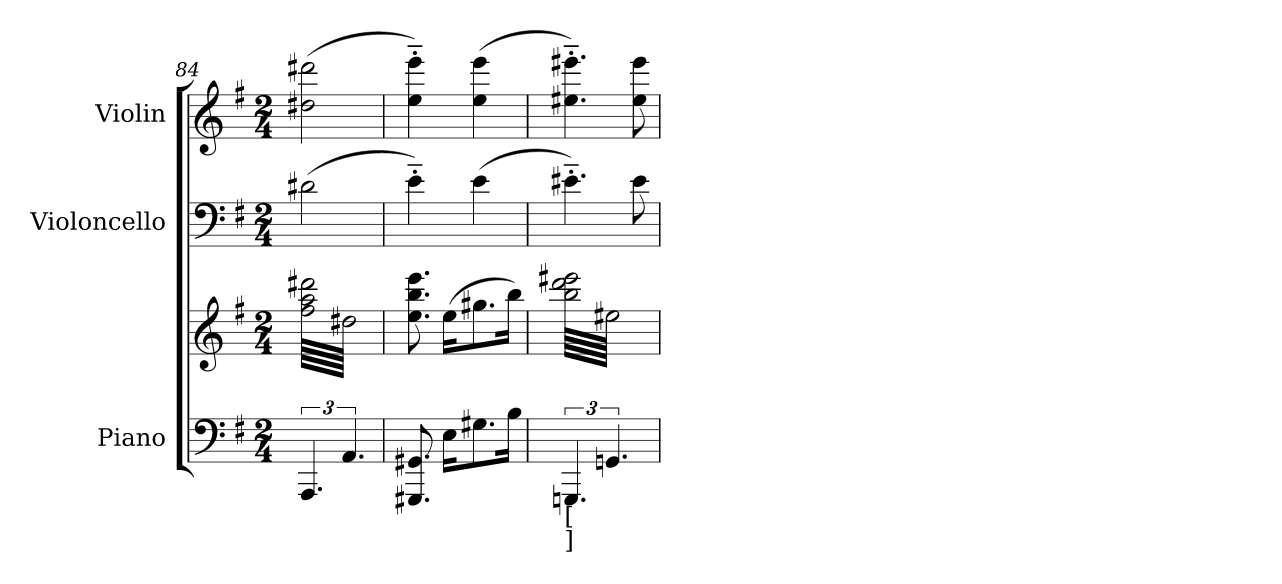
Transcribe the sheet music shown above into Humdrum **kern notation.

**kern	**kern	**kern	**kern
*part3	*part3	*part2	*part1
*staff4	*staff3	*staff2	*staff1
*I"Piano	*	*I"Violoncello	*I"Violin
*I'Pno.	*	*I'Vc.	*I'Vln.
*clefF4	*clefG2	*clefF4	*clefG2
*k[f#]	*k[f#]	*k[f#]	*k[f#]
*M2/4	*M2/4	*M2/4	*M2/4
=84	=84	=84	=84
*	*tremolo	*	*
6.AAA/	64ff#\ 64aa\ 64ddd#X\LLLL	(2d#X\	(2dd#X\ 2ddd#X\
.	64dd#X\	.	.
.	64ff#\ 64aa\ 64ddd#X\	.	.
.	64dd#X\	.	.
.	64ff#\ 64aa\ 64ddd#X\	.	.
.	64dd#X\	.	.
.	64ff#\ 64aa\ 64ddd#X\	.	.
.	64dd#X\	.	.
.	64ff#\ 64aa\ 64ddd#X\	.	.
.	64dd#X\	.	.
.	64ff#\ 64aa\ 64ddd#X\	.	.
.	64dd#X\	.	.
.	64ff#\ 64aa\ 64ddd#X\	.	.
.	64dd#X\	.	.
.	64ff#\ 64aa\ 64ddd#X\	.	.
.	64dd#X\	.	.
6.AA/	64ff#\ 64aa\ 64ddd#X\	.	.
.	64dd#X\	.	.
.	64ff#\ 64aa\ 64ddd#X\	.	.
.	64dd#X\	.	.
.	64ff#\ 64aa\ 64ddd#X\	.	.
.	64dd#X\	.	.
.	64ff#\ 64aa\ 64ddd#X\	.	.
.	64dd#X\	.	.
.	64ff#\ 64aa\ 64ddd#X\	.	.
.	64dd#X\	.	.
.	64ff#\ 64aa\ 64ddd#X\	.	.
.	64dd#X\	.	.
.	64ff#\ 64aa\ 64ddd#X\	.	.
.	64dd#X\	.	.
.	64ff#\ 64aa\ 64ddd#X\	.	.
.	64dd#X\JJJJ	.	.
*	*Xtremolo	*	*
=85	=85	=85	=85
8.GGG#X/ 8.GG#X/	8.ee\ 8.bb\ 8.eee\	4e'~\)	4ee\'~ 4eee\'~)
.	.	.	.
.	.	.	.
.	.	.	.
.	.	.	.
.	.	.	.
.	.	.	.
.	.	.	.
.	.	.	.
.	.	.	.
.	.	.	.
.	.	.	.
16E\KL	(16ee\KL	.	.
.	.	.	.
.	.	.	.
.	.	.	.
8.G#X\	8.gg#X\	(4e\	(4ee\ 4eee\
16B\Jk	16bb\Jk)	.	.
=86	=86	=86	=86
!LO:TX:b:t=[	!	!	!
!LO:TX:b:t=]	!	!	!
*	*tremolo	*	*
6.GGGn/	64bb\ 64ddd\ 64eee#X\LLLL	4.e#X'~\)	4.ee#X\'~ 4.eee#X\'~)
.	64ee#X\	.	.
.	64bb\ 64ddd\ 64eee#X\	.	.
.	64ee#X\	.	.
.	64bb\ 64ddd\ 64eee#X\	.	.
.	64ee#X\	.	.
.	64bb\ 64ddd\ 64eee#X\	.	.
.	64ee#X\	.	.
.	64bb\ 64ddd\ 64eee#X\	.	.
.	64ee#X\	.	.
.	64bb\ 64ddd\ 64eee#X\	.	.
.	64ee#X\	.	.
.	64bb\ 64ddd\ 64eee#X\	.	.
.	64ee#X\	.	.
.	64bb\ 64ddd\ 64eee#X\	.	.
.	64ee#X\	.	.
6.GGn/	64bb\ 64ddd\ 64eee#X\	.	.
.	64ee#X\	.	.
.	64bb\ 64ddd\ 64eee#X\	.	.
.	64ee#X\	.	.
.	64bb\ 64ddd\ 64eee#X\	.	.
.	64ee#X\	.	.
.	64bb\ 64ddd\ 64eee#X\	.	.
.	64ee#X\	.	.
.	64bb\ 64ddd\ 64eee#X\	8e#\	8ee#\ 8eee#\
.	64ee#X\	.	.
.	64bb\ 64ddd\ 64eee#X\	.	.
.	64ee#X\	.	.
.	64bb\ 64ddd\ 64eee#X\	.	.
.	64ee#X\	.	.
.	64bb\ 64ddd\ 64eee#X\	.	.
.	64ee#X\JJJJ	.	.
*	*Xtremolo	*	*
.	.	.	.
.	.	.	.
.	.	.	.
.	.	.	.
.	.	.	.
.	.	.	.
.	.	.	.
.	.	.	.
.	.	.	.
.	.	.	.
.	.	.	.
.	.	.	.
.	.	.	.
.	.	.	.
.	.	.	.
.	.	.	.
=	=	=	=
*-	*-	*-	*-
